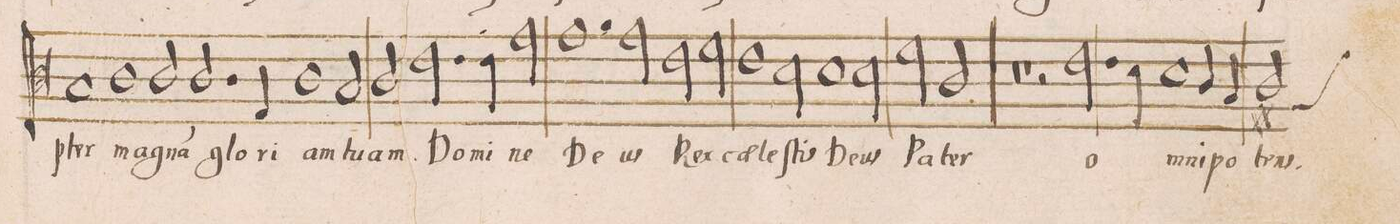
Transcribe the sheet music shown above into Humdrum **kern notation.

**kern	**text
*I"DISCANTVS	*
*clefC3	*
*k[]	*
*met(C|)	*
*M2/1	*
1B	-pter
=29-	=29-
1c	ma-
2c/	-gna(m)
2.c/	glo-
=30-	=30-
4G/	-ri-
1c	-am
2B/	tu-
=31-	=31-
2c/	-am.
2.e\	Do-
4e\	-mi-
2g\	-ne
=32-	=32-
1.g	De-
2g\	-us
=33-	=33-
2e\	Rex
2f\	cae-
1e	-le-
=34-	=34-
2d\	-ſtis
1d	De-
2d\	-us
=35-	=35-
2f\	Pa-
2c/	-ter
0r	.
=36-	=36-
1r	.
=37-	=37-
2r	.
2.e\	o-
4d\	.
1d\	-mni-
=38-	=38-
4c/	-po-
4B/	.
2c#X/	-tens.
*custos:A	*
*-	*-
